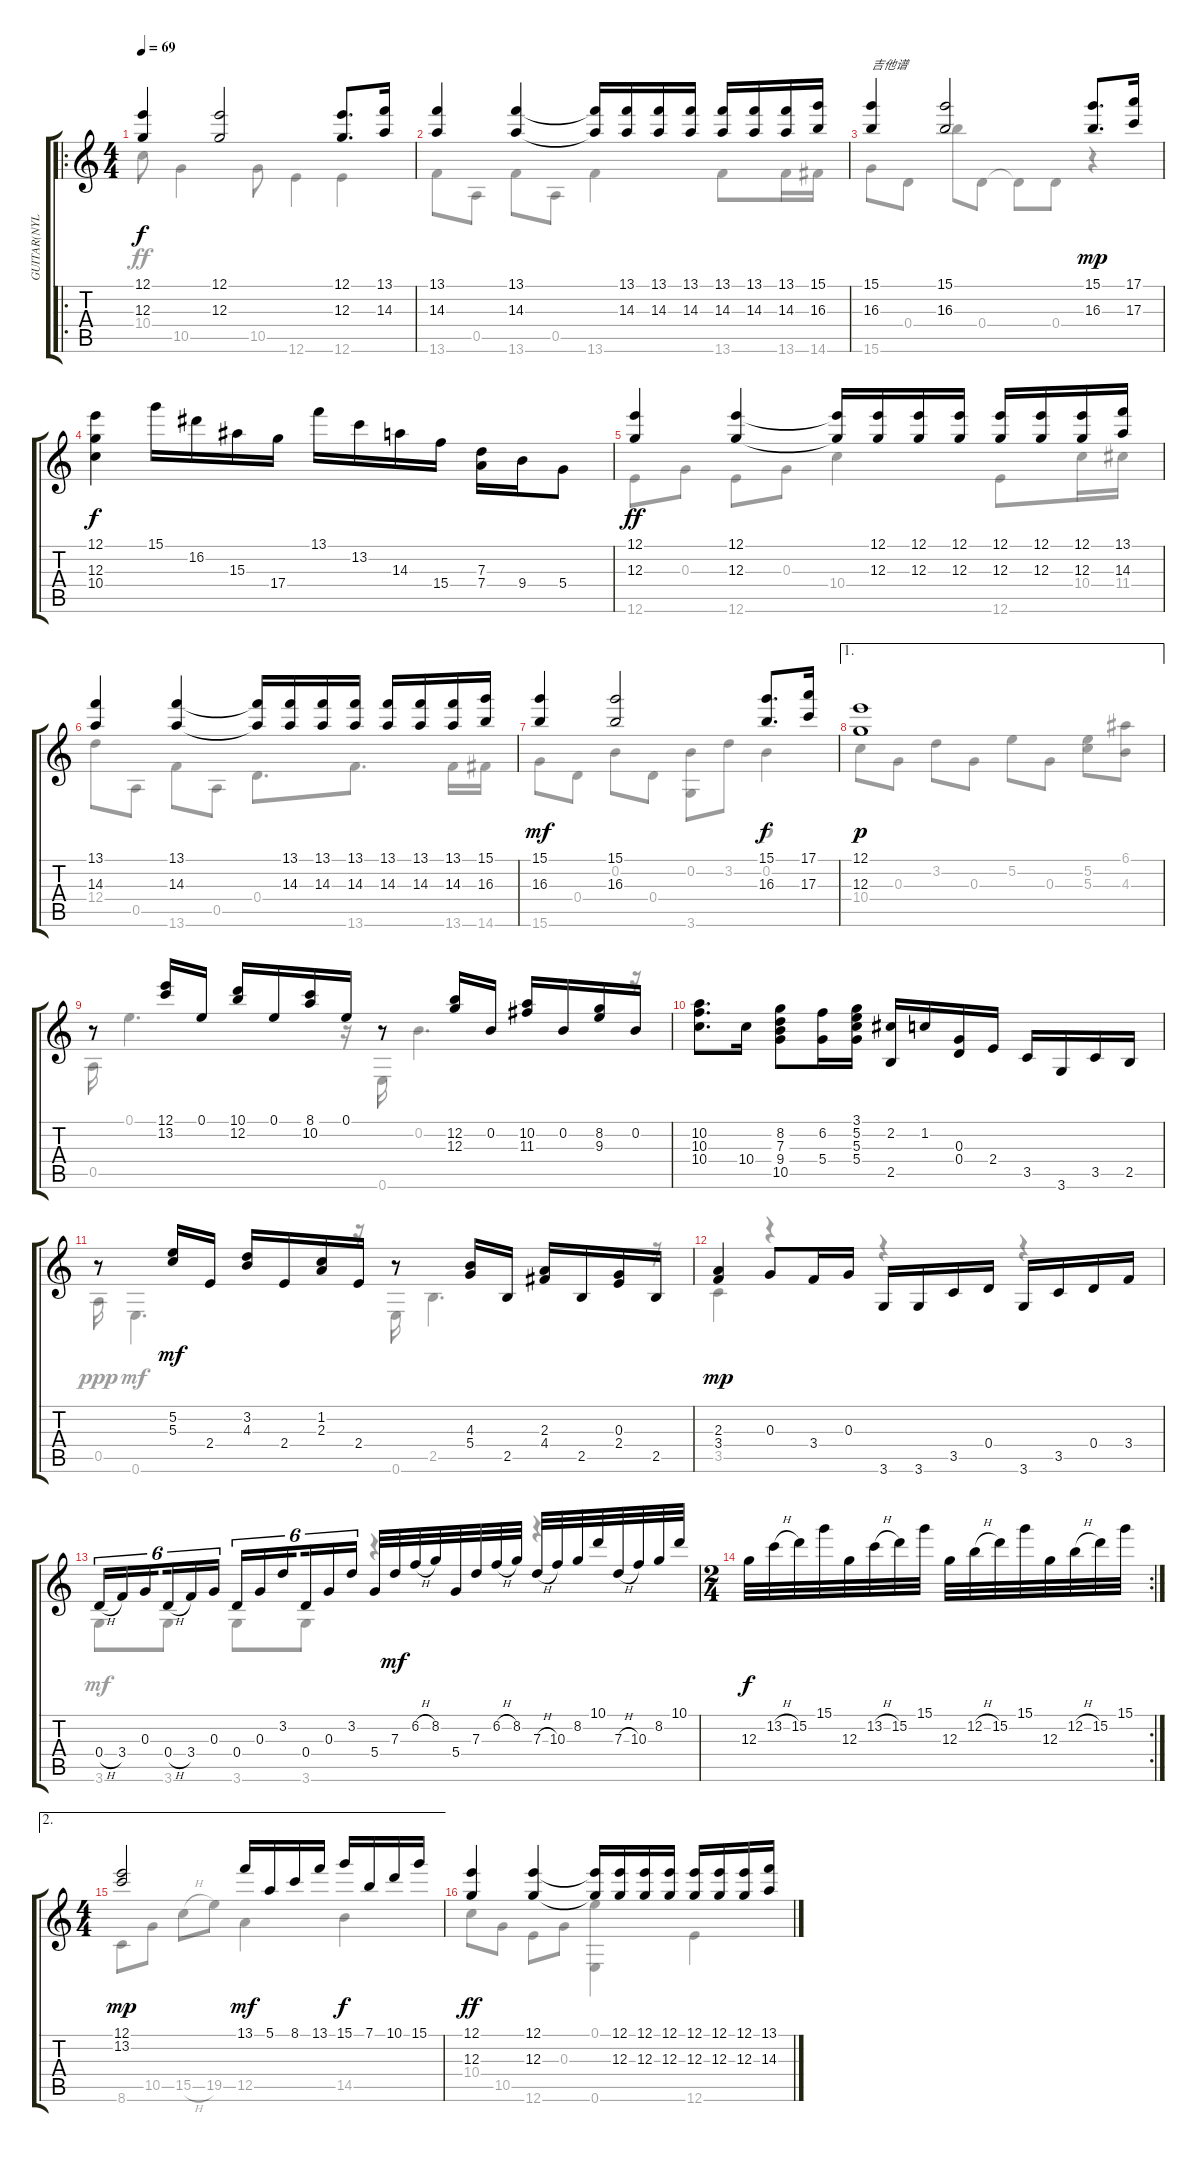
\track ("GUITAR(NYLON)" "GUITAR(NYL") {instrument acousticguitarnylon}
\staff {score tabs}
\tuning (E4 B3 G3 D3 A2 E2) {hide}
\voice
\ro
\ts (4 4)
\tempo 69
\clef g2
\ks c
(12.1 12.3).4{dy f} (12.1 12.3).2 (12.1 12.3).8{d} (13.1 14.3).16 |
(13.1 14.3).4 (13.1 14.3).4 (13.1{t} 14.3{t}).16 (13.1 14.3).16 (13.1 14.3).16 (13.1 14.3).16 (13.1 14.3).16 (13.1 14.3).16 (13.1 14.3).16 (15.1 16.3).16 |
(15.1 16.3).4{txt "吉他谱"} (15.1 16.3).2 (15.1 16.3).8{d dy mp} (17.1 17.3).16 |
(12.1 12.3 10.4).4{dy f} 15.1.16 16.2.16 15.3.16 17.4.16 13.1.16 13.2.16 14.3.16 15.4.16 (7.3 7.4).16 9.4.16 5.4.8 |
(12.1 12.3).4{dy ff} (12.1 12.3).4 (12.1{t} 12.3{t}).16 (12.1 12.3).16 (12.1 12.3).16 (12.1 12.3).16 (12.1 12.3).16 (12.1 12.3).16 (12.1 12.3).16 (13.1 14.3).16 |
(13.1 14.3).4 (13.1 14.3).4 (13.1{t} 14.3{t}).16 (13.1 14.3).16 (13.1 14.3).16 (13.1 14.3).16 (13.1 14.3).16 (13.1 14.3).16 (13.1 14.3).16 (15.1 16.3).16 |
(15.1 16.3).4{dy mf} (15.1 16.3).2 (15.1 16.3).8{d dy f} (17.1 17.3).16 |
\ae 1
(12.1 12.3).1{dy p} |
r.8 (12.1 13.2).16 0.1.16 (10.1 12.2).16 0.1.16 (8.1 10.2).16 0.1.16 r.8 (12.2 12.3).16 0.2.16 (10.2 11.3).16 0.2.16 (8.2 9.3).16 0.2.16 |
(10.2 10.3 10.4).8{d} 10.4.16 (8.2 7.3 9.4 10.5).8 (6.2 5.4).16 (3.1 5.2 5.3 5.4).16 (2.2 2.5).16 1.2.16 (0.3 0.4).16 2.4.16 3.5.16 3.6.16 3.5.16 2.5.16 |
r.8 (5.2 5.3).16{dy mf} 2.4.16 (3.2 4.3).16 2.4.16 (1.2 2.3).16 2.4.16 r.8 (4.3 5.4).16 2.5.16 (2.3 4.4).16 2.5.16 (0.3 2.4).16 2.5.16 |
(2.3 3.4).4{dy mp} 0.3.8 3.4.16 0.3.16 3.6.16 3.6.16 3.5.16 0.4.16 3.6.16 3.5.16 0.4.16 3.4.16 |
0.4{h}.16{tu (6 4)} 3.4.16{tu (6 4)} 0.3.16{tu (6 4) beam splitsecondary} 0.4{h}.16{tu (6 4)} 3.4.16{tu (6 4)} 0.3.16{tu (6 4)} 0.4.16{tu (6 4)} 0.3.16{tu (6 4)} 3.2.16{tu (6 4) beam splitsecondary} 0.4.16{tu (6 4)} 0.3.16{tu (6 4)} 3.2.16{tu (6 4)} 5.4.32 7.3.32{dy mf} 6.2{h}.32 8.2.32 5.4.32 7.3.32 6.2{h}.32 8.2.32 7.3{h}.32 10.3.32 8.2.32 10.1.32 7.3{h}.32 10.3.32 8.2.32 10.1.32 |
\rc 2
\ts (2 4)
12.3.32{dy f} 13.2{h}.32 15.2.32 15.1.32 12.3.32 13.2{h}.32 15.2.32 15.1.32 12.3.32 12.2{h}.32 15.2.32 15.1.32 12.3.32 12.2{h}.32 15.2.32 15.1.32 |
\ae 2
\ts (4 4)
(12.1 13.2).2{dy mp} 13.1.16{dy mf} 5.1.16 8.1.16 13.1.16 15.1.16{dy f} 7.1.16 10.1.16 15.1.16 |
(12.1 12.3).4{dy ff} (12.1 12.3).4 (12.1{t} 12.3{t}).16 (12.1 12.3).16 (12.1 12.3).16 (12.1 12.3).16 (12.1 12.3).16 (12.1 12.3).16 (12.1 12.3).16 (13.1 14.3).16
\voice
\clef g2
\ottava regular
\simile none
\ks c
10.4.8{dy ff} 10.5.4 10.5.8 12.6.4 12.6.4 |
13.6.8 0.5.8 13.6.8 0.5.8 13.6.4 13.6.8 13.6.16 14.6.16 |
15.6.8 0.4.8 16.3.8 0.4.8 0.4{t}.8 0.4.8 r.4 |
|
12.6.8 0.3.8 12.6.8 0.3.8 10.4.4 12.6.8 10.4.16 11.4.16 |
12.4.8 0.5.8 13.6.8 0.5.8 0.4.8{d} 13.6.8{d} 13.6.16 14.6.16 |
15.6.8{dy mf} 0.4.8 0.2.8 0.4.8 (0.2 3.6).8 3.2.8 0.2.4{dy p} |
10.4.8 0.3.8 3.2.8 0.3.8 5.2.8 0.3.8 (5.2 5.3).8 (6.1 4.3).8 |
0.5.16 0.1.4{d} r.16 0.6.16 0.2.4{d} r.16 |
|
0.5.16{dy ppp} 0.6.4{d dy mf} r.16 0.6.16 2.5.4{d} r.16 |
3.5.4{dy mp} r.4 r.4 r.4 |
3.6.8{dy mf} 3.6.8 3.6.8 3.6.8 r.4 r.4 |
|
8.6.8{dy mp} 10.5.8 15.5{h}.8 19.5.8 12.5.4 14.5.4{dy f} |
10.4.8{dy ff} 10.5.8 12.6.8 0.3.8 (0.1 0.6).4 12.6.4
